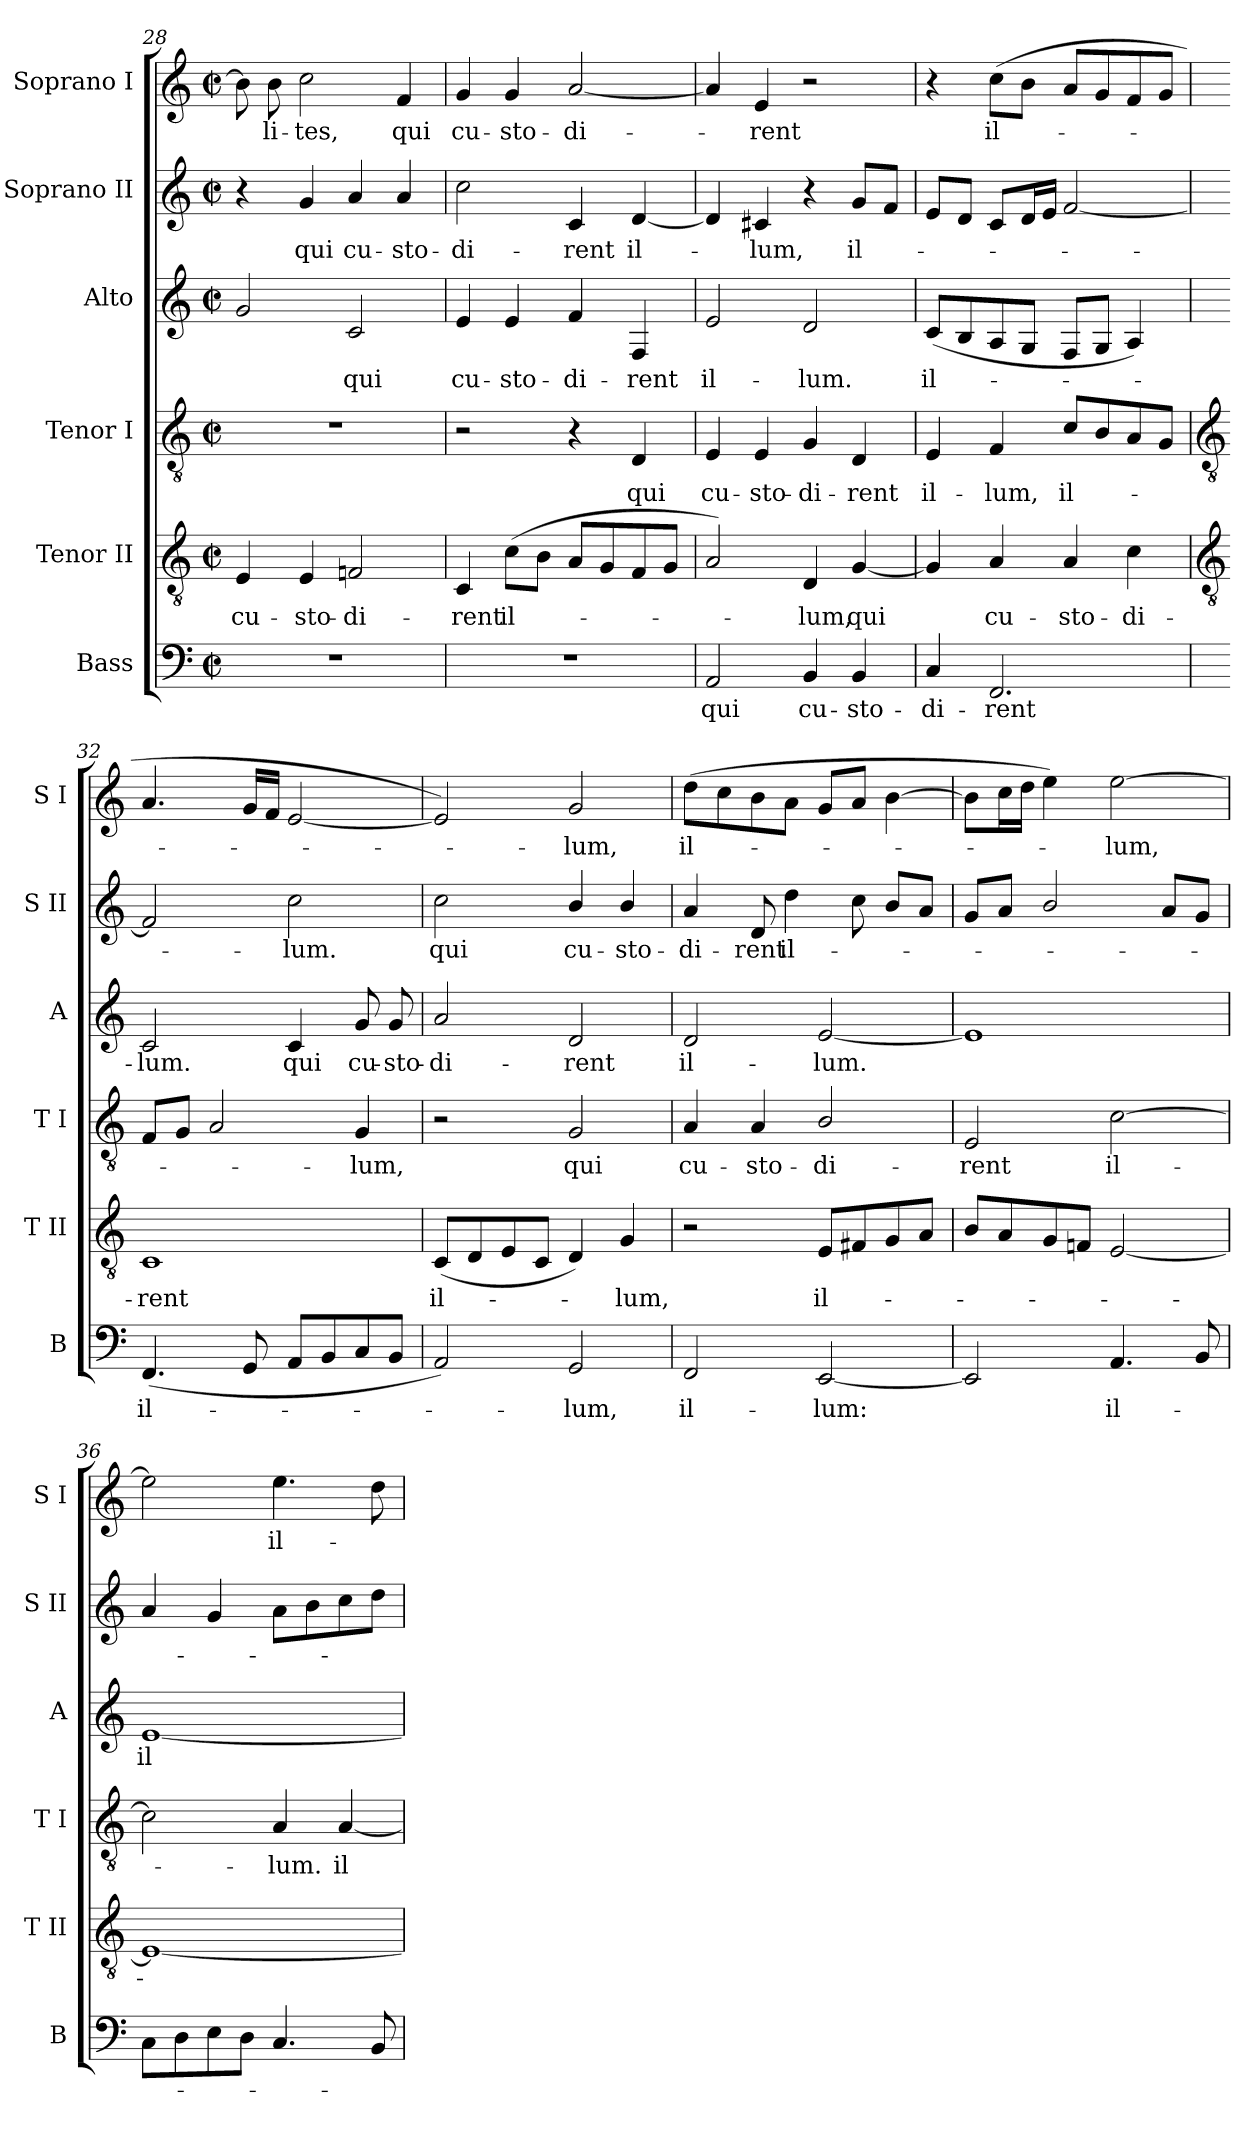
**kern	**text	**kern	**text	**kern	**text	**kern	**text	**kern	**text	**kern	**text
*part6	*part6	*part5	*part5	*part4	*part4	*part3	*part3	*part2	*part2	*part1	*part1
*staff6	*staff6	*staff5	*staff5	*staff4	*staff4	*staff3	*staff3	*staff2	*staff2	*staff1	*staff1
*I"Bass	*	*I"Tenor II	*	*I"Tenor I	*	*I"Alto	*	*I"Soprano II	*	*I"Soprano I	*
*I'B	*	*I'T II	*	*I'T I	*	*I'A	*	*I'S II	*	*I'S I	*
*clefF4	*	*clefGv2	*	*clefGv2	*	*clefG2	*	*clefG2	*	*clefG2	*
*k[]	*	*k[]	*	*k[]	*	*k[]	*	*k[]	*	*k[]	*
*C:	*	*C:	*	*C:	*	*C:	*	*C:	*	*C:	*
*M2/2	*	*M2/2	*	*M2/2	*	*M2/2	*	*M2/2	*	*M2/2	*
*met(c|)	*	*met(c|)	*	*met(c|)	*	*met(c|)	*	*met(c|)	*	*met(c|)	*
=28	=28	=28	=28	=28	=28	=28	=28	=28	=28	=28	=28
!	!	!	!LO:LY:b	!	!	!	!	!	!	!	!
1r	.	4E	cu-	1r	.	2g	.	4r	.	8b]	.
!	!	!	!	!	!	!	!	!	!	!	!LO:LY:b
.	.	.	.	.	.	.	.	.	.	8b	li-
!	!	!	!LO:LY:b	!	!	!	!	!	!LO:LY:b	!	!LO:LY:b
.	.	4E	-sto-	.	.	.	.	4g	qui	2cc	-tes,
!	!	!	!LO:LY:b	!	!	!	!LO:LY:b	!	!LO:LY:b	!	!
.	.	2Fn	-di-	.	.	2c	qui	4a	cu-	.	.
!	!	!	!	!	!	!	!	!	!LO:LY:b	!	!LO:LY:b
.	.	.	.	.	.	.	.	4a	-sto-	4f	qui
=29	=29	=29	=29	=29	=29	=29	=29	=29	=29	=29	=29
!	!	!	!LO:LY:b	!	!	!	!LO:LY:b	!	!LO:LY:b	!	!LO:LY:b
1r	.	4C	-rent	2r	.	4e	cu-	2cc	-di-	4g	cu-
!	!	!	!LO:LY:b	!	!	!	!LO:LY:b	!	!	!	!LO:LY:b
.	.	(>8cL	il-	.	.	4e	-sto-	.	.	4g	-sto-
.	.	8BJ	.	.	.	.	.	.	.	.	.
!	!	!	!	!	!	!	!LO:LY:b	!	!LO:LY:b	!	!LO:LY:b
.	.	8AL	.	4r	.	4f	-di-	4c	-rent	[2a	-di-
.	.	8G	.	.	.	.	.	.	.	.	.
!	!	!	!	!	!LO:LY:b	!	!LO:LY:b	!	!LO:LY:b	!	!
.	.	8F	.	4D	qui	4F	-rent	[4d	il-	.	.
.	.	8GJ	.	.	.	.	.	.	.	.	.
=30	=30	=30	=30	=30	=30	=30	=30	=30	=30	=30	=30
!	!LO:LY:b	!	!	!	!LO:LY:b	!	!LO:LY:b	!	!	!	!
2AA	qui	2A)	.	4E	cu-	2e	il-	4d]	.	4a]	.
!	!	!	!	!	!LO:LY:b	!	!	!	!LO:LY:b	!	!LO:LY:b
.	.	.	.	4E	-sto-	.	.	4c#X	lum,	4e	rent
!	!LO:LY:b	!	!LO:LY:b	!	!LO:LY:b	!	!LO:LY:b	!	!	!	!
4BB	cu-	4D	lum,	4G	-di-	2d	-lum.	4r	.	2r	.
!	!LO:LY:b	!	!LO:LY:b	!	!LO:LY:b	!	!	!	!LO:LY:b	!	!
4BB	-sto-	[4G	qui	4D	-rent	.	.	8gL	il-	.	.
.	.	.	.	.	.	.	.	8fJ	.	.	.
=31	=31	=31	=31	=31	=31	=31	=31	=31	=31	=31	=31
!	!LO:LY:b	!	!	!	!LO:LY:b	!	!LO:LY:b	!	!	!	!
4C	-di-	4G]	.	4E	il-	(<8cL	il-	8eL	.	4r	.
.	.	.	.	.	.	8B	.	8dJ	.	.	.
!	!LO:LY:b	!	!LO:LY:b	!	!LO:LY:b	!	!	!	!	!	!LO:LY:b
2.FF	-rent	4A	cu-	4F	-lum,	8A	.	8cL	.	(<8ccL	il-
.	.	.	.	.	.	8GJ	.	16dL	.	8bJ	.
.	.	.	.	.	.	.	.	16eJJ	.	.	.
!	!	!	!LO:LY:b	!	!LO:LY:b	!	!	!	!	!	!
.	.	4A	-sto-	8cL	il-	8FL	.	[2f	.	8aL	.
.	.	.	.	8B	.	8GJ	.	.	.	8g	.
!	!	!	!LO:LY:b	!	!	!	!	!	!	!	!
.	.	4c	-di-	8A	.	4A)	.	.	.	8f	.
.	.	.	.	8GJ	.	.	.	.	.	8gJ	.
!!LO:LB:g=z
=32	=32	=32	=32	=32	=32	=32	=32	=32	=32	=32	=32
*	*	*clefGv2	*	*clefGv2	*	*	*	*	*	*	*
!	!LO:LY:b	!	!LO:LY:b	!	!	!	!LO:LY:b	!	!	!	!
(<4.FF	il-	1C	-rent	8FL	.	2c	lum.	2f]	.	4.a	.
.	.	.	.	8GJ	.	.	.	.	.	.	.
.	.	.	.	2A	.	.	.	.	.	.	.
8GG	.	.	.	.	.	.	.	.	.	16gLL	.
.	.	.	.	.	.	.	.	.	.	16fJJ	.
!	!	!	!	!	!	!	!LO:LY:b	!	!LO:LY:b	!	!
8AAL	.	.	.	.	.	4c	qui	2cc	lum.	[2e	.
8BB	.	.	.	.	.	.	.	.	.	.	.
!	!	!	!	!	!LO:LY:b	!	!LO:LY:b	!	!	!	!
8C	.	.	.	4G	lum,	8g	cu-	.	.	.	.
!	!	!	!	!	!	!	!LO:LY:b	!	!	!	!
8BBJ	.	.	.	.	.	8g	-sto-	.	.	.	.
=33	=33	=33	=33	=33	=33	=33	=33	=33	=33	=33	=33
!	!	!	!LO:LY:b	!	!	!	!LO:LY:b	!	!LO:LY:b	!	!
2AA)	.	(<8CL	il-	2r	.	2a	-di-	2cc	qui	2e])	.
.	.	8D	.	.	.	.	.	.	.	.	.
.	.	8E	.	.	.	.	.	.	.	.	.
.	.	8CJ	.	.	.	.	.	.	.	.	.
!	!LO:LY:b	!	!	!	!LO:LY:b	!	!LO:LY:b	!	!LO:LY:b	!	!LO:LY:b
2GG	lum,	4D)	.	2G	qui	2d	-rent	4b/	cu-	2g	lum,
!	!	!	!LO:LY:b	!	!	!	!	!	!LO:LY:b	!	!
.	.	4G	lum,	.	.	.	.	4b/	-sto-	.	.
=34	=34	=34	=34	=34	=34	=34	=34	=34	=34	=34	=34
!	!LO:LY:b	!	!	!	!LO:LY:b	!	!LO:LY:b	!	!LO:LY:b	!	!LO:LY:b
2FF	il-	2r	.	4A	cu-	2d	il-	4a	-di-	(>8ddL	il-
.	.	.	.	.	.	.	.	.	.	8cc	.
!	!	!	!	!	!LO:LY:b	!	!	!	!LO:LY:b	!	!
.	.	.	.	4A	-sto-	.	.	8d	-rent	8b	.
!	!	!	!	!	!	!	!	!	!LO:LY:b	!	!
.	.	.	.	.	.	.	.	4dd	il-	8aJ	.
!	!LO:LY:b	!	!LO:LY:b	!	!LO:LY:b	!	!LO:LY:b	!	!	!	!
[2EE	-lum:	8EL	il-	2B/	-di-	[2e	-lum.	.	.	8gL	.
.	.	8F#X	.	.	.	.	.	8cc	.	8aJ	.
.	.	8G	.	.	.	.	.	8bL	.	[4b	.
.	.	8AJ	.	.	.	.	.	8aJ	.	.	.
=35	=35	=35	=35	=35	=35	=35	=35	=35	=35	=35	=35
!	!	!	!	!	!LO:LY:b	!	!	!	!	!	!
2EE]	.	8BL	.	2E	-rent	1e]	.	8gL	.	8bL]	.
.	.	8A	.	.	.	.	.	8aJ	.	16ccL	.
.	.	.	.	.	.	.	.	.	.	16ddJJ	.
.	.	8G	.	.	.	.	.	2b/	.	4ee)	.
.	.	8FnJ	.	.	.	.	.	.	.	.	.
!	!LO:LY:b	!	!	!	!LO:LY:b	!	!	!	!	!	!LO:LY:b
4.AA	il-	[2E	.	[2c	il-	.	.	.	.	[2ee	lum,
.	.	.	.	.	.	.	.	8aL	.	.	.
8BB	.	.	.	.	.	.	.	8gJ	.	.	.
=36	=36	=36	=36	=36	=36	=36	=36	=36	=36	=36	=36
!	!	!	!	!	!	!	!LO:LY:b	!	!	!	!
8CL	.	1E_	.	2c]	.	[1e	il-	4a	.	2ee]	.
8D	.	.	.	.	.	.	.	.	.	.	.
8E	.	.	.	.	.	.	.	4g	.	.	.
8DJ	.	.	.	.	.	.	.	.	.	.	.
!	!	!	!	!	!LO:LY:b	!	!	!	!	!	!LO:LY:b
4.C	.	.	.	4A	lum.	.	.	8aL	.	4.ee	il-
.	.	.	.	.	.	.	.	8b	.	.	.
!	!	!	!	!	!LO:LY:b	!	!	!	!	!	!
.	.	.	.	[4A	il-	.	.	8cc	.	.	.
8BB	.	.	.	.	.	.	.	8ddJ	.	8dd	.
=	=	=	=	=	=	=	=	=	=	=	=
*-	*-	*-	*-	*-	*-	*-	*-	*-	*-	*-	*-
